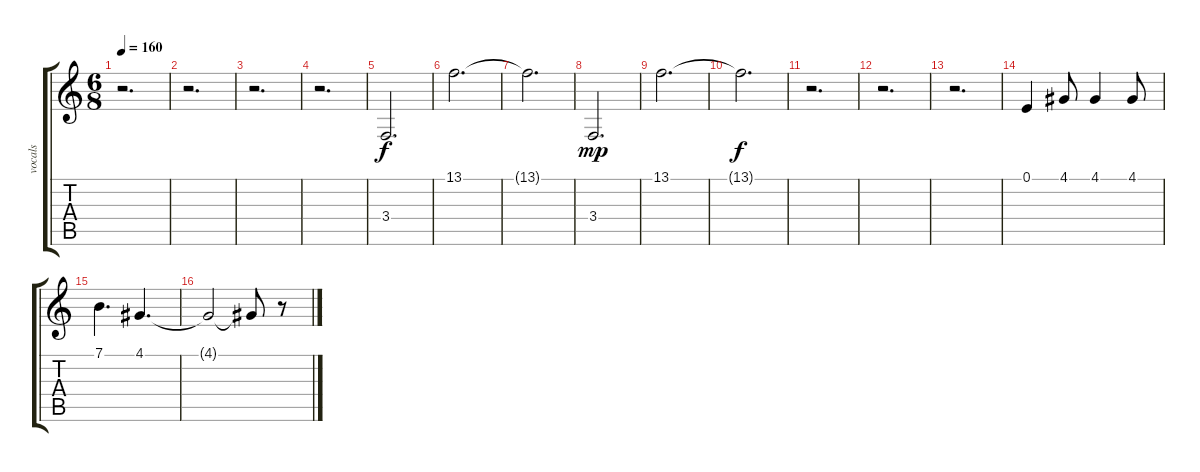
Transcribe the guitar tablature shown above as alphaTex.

\track ("vocals" "vocals") {instrument lead6voice}
\staff {score tabs}
\tuning (E4 B3 G3 D3 A2 E2) {hide}
\ts (6 8)
\tempo 160
\clef g2
\ks c
r.2{d dy f} |
r.2{d} |
r.2{d} |
r.2{d} |
3.4.2{d} |
13.1.2{d} |
13.1{t}.2{d} |
3.4.2{d dy mp} |
13.1.2{d} |
13.1{t}.2{d dy f} |
r.2{d} |
r.2{d} |
r.2{d} |
0.1.4 4.1.8 4.1.4 4.1.8 |
7.1.4{d} 4.1.4{d} |
4.1{t}.2 4.1{t}.8 r.8
